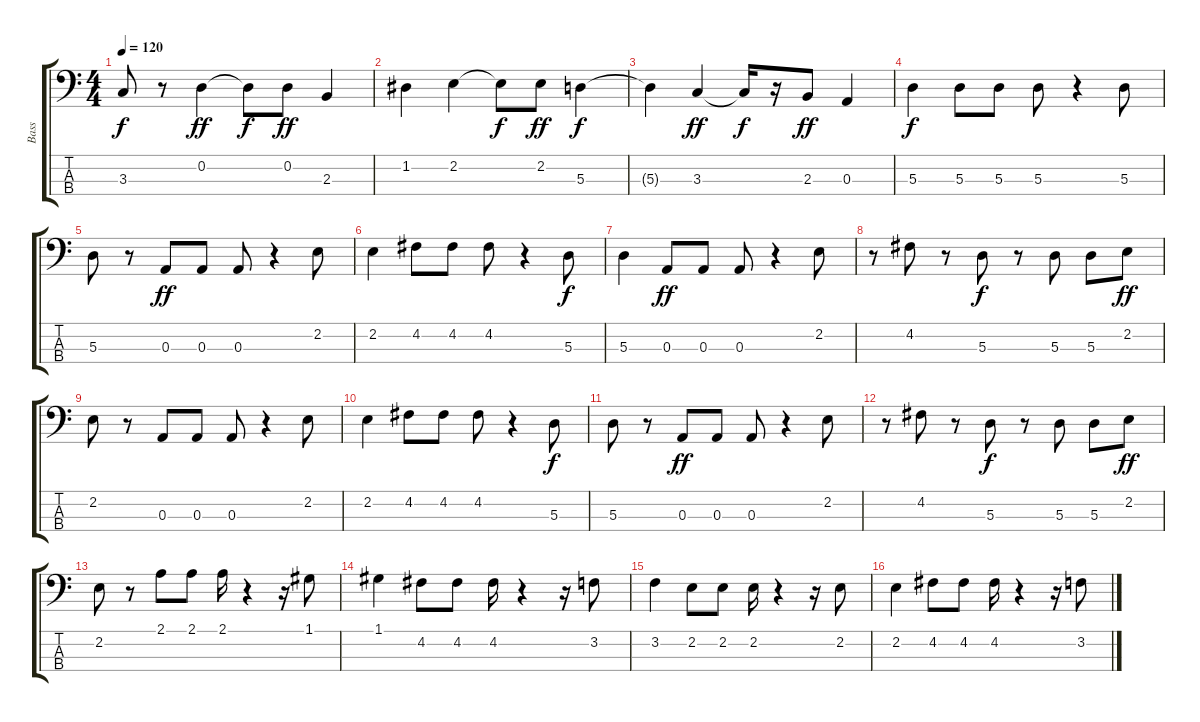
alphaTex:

\track ("Bass" "Bass") {instrument electricbassfinger}
\staff {score tabs}
\tuning (G2 D2 A1 E1) {hide}
\ts (4 4)
\tempo 120
\clef f4
\ks c
3.3{t}.8{dy f} r.8 0.2.4{dy ff} 0.2{t}.8{dy f} 0.2.8{dy ff} 2.3.4 |
1.2.4 2.2.4 2.2{t}.8{dy f} 2.2.8{dy ff} 5.3.4{dy f} |
5.3{t}.4 3.3.4{dy ff} 3.3{t}.16{dy f} r.16 2.3.8{dy ff} 0.3.4 |
5.3.4{dy f} 5.3.8 5.3.8 5.3.8 r.4 5.3.8 |
5.3.8 r.8 0.3.8{dy ff} 0.3.8 0.3.8 r.4 2.2.8 |
2.2.4 4.2.8 4.2.8 4.2.8 r.4 5.3.8{dy f} |
5.3.4 0.3.8{dy ff} 0.3.8 0.3.8 r.4 2.2.8 |
r.8 4.2.8 r.8 5.3.8{dy f} r.8 5.3.8 5.3.8 2.2.8{dy ff} |
2.2.8 r.8 0.3.8 0.3.8 0.3.8 r.4 2.2.8 |
2.2.4 4.2.8 4.2.8 4.2.8 r.4 5.3.8{dy f} |
5.3.8 r.8 0.3.8{dy ff} 0.3.8 0.3.8 r.4 2.2.8 |
r.8 4.2.8 r.8 5.3.8{dy f} r.8 5.3.8 5.3.8 2.2.8{dy ff} |
2.2.8 r.8 2.1.8 2.1.8 2.1.16 r.4 r.16 1.1.8 |
1.1.4 4.2.8 4.2.8 4.2.16 r.4 r.16 3.2.8 |
3.2.4 2.2.8 2.2.8 2.2.16 r.4 r.16 2.2.8 |
2.2.4 4.2.8 4.2.8 4.2.16 r.4 r.16 3.2.8
